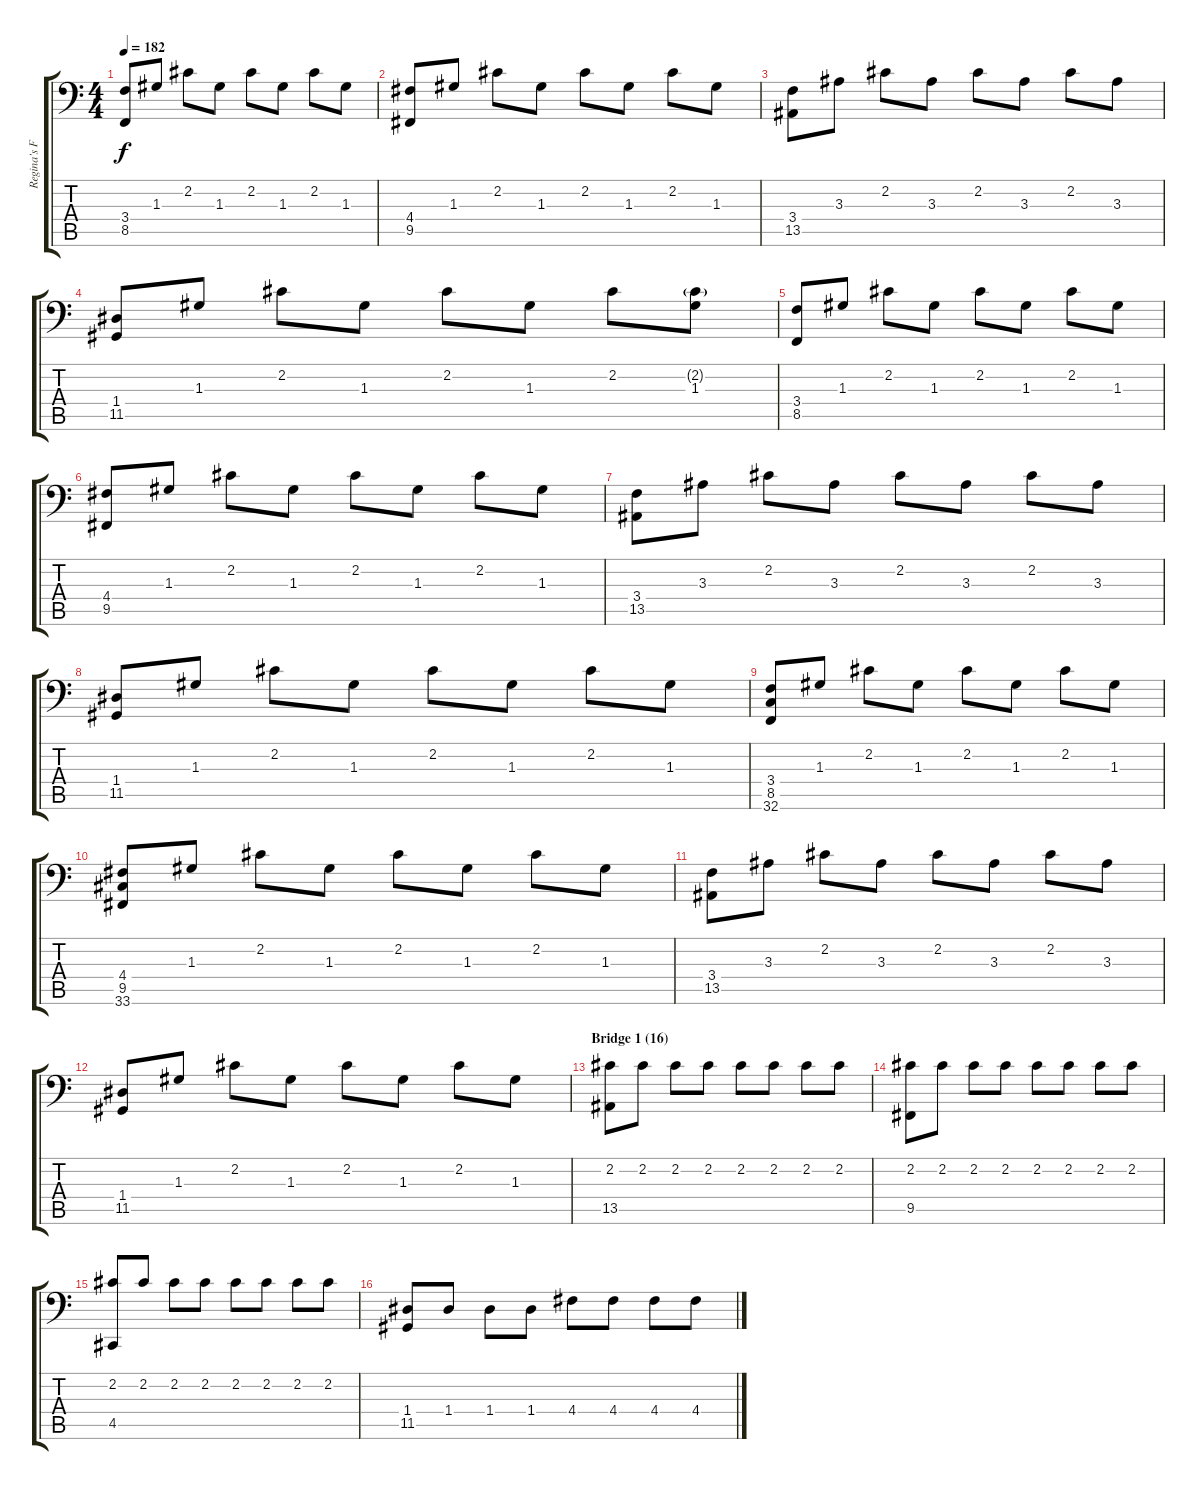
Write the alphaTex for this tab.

\track ("Regina's Fingers" "Regina's F") {instrument brightacousticpiano}
\staff {score tabs}
\tuning (E4 B3 G3 D3 A1 E0) {hide}
\ts (4 4)
\tempo 182
\clef f4
\ks c
(3.4 8.5).8{dy f} 1.3.8 2.2.8 1.3.8 2.2.8 1.3.8 2.2.8 1.3.8 |
(4.4 9.5).8 1.3.8 2.2.8 1.3.8 2.2.8 1.3.8 2.2.8 1.3.8 |
(3.4 13.5).8 3.3.8 2.2.8 3.3.8 2.2.8 3.3.8 2.2.8 3.3.8 |
(1.4 11.5).8 1.3.8 2.2.8 1.3.8 2.2.8 1.3.8 2.2.8 (2.2{g} 1.3).8 |
(3.4 8.5).8 1.3.8 2.2.8 1.3.8 2.2.8 1.3.8 2.2.8 1.3.8 |
(4.4 9.5).8 1.3.8 2.2.8 1.3.8 2.2.8 1.3.8 2.2.8 1.3.8 |
(3.4 13.5).8 3.3.8 2.2.8 3.3.8 2.2.8 3.3.8 2.2.8 3.3.8 |
(1.4 11.5).8 1.3.8 2.2.8 1.3.8 2.2.8 1.3.8 2.2.8 1.3.8 |
(3.4 8.5 32.6).8 1.3.8 2.2.8 1.3.8 2.2.8 1.3.8 2.2.8 1.3.8 |
(4.4 9.5 33.6).8 1.3.8 2.2.8 1.3.8 2.2.8 1.3.8 2.2.8 1.3.8 |
(3.4 13.5).8 3.3.8 2.2.8 3.3.8 2.2.8 3.3.8 2.2.8 3.3.8 |
(1.4 11.5).8 1.3.8 2.2.8 1.3.8 2.2.8 1.3.8 2.2.8 1.3.8 |
\section ("" "Bridge 1 (16)")
(2.2 13.5).8 2.2.8 2.2.8 2.2.8 2.2.8 2.2.8 2.2.8 2.2.8 |
(2.2 9.5).8 2.2.8 2.2.8 2.2.8 2.2.8 2.2.8 2.2.8 2.2.8 |
(2.2 4.5).8 2.2.8 2.2.8 2.2.8 2.2.8 2.2.8 2.2.8 2.2.8 |
(1.4 11.5).8 1.4.8 1.4.8 1.4.8 4.4.8 4.4.8 4.4.8 4.4.8
